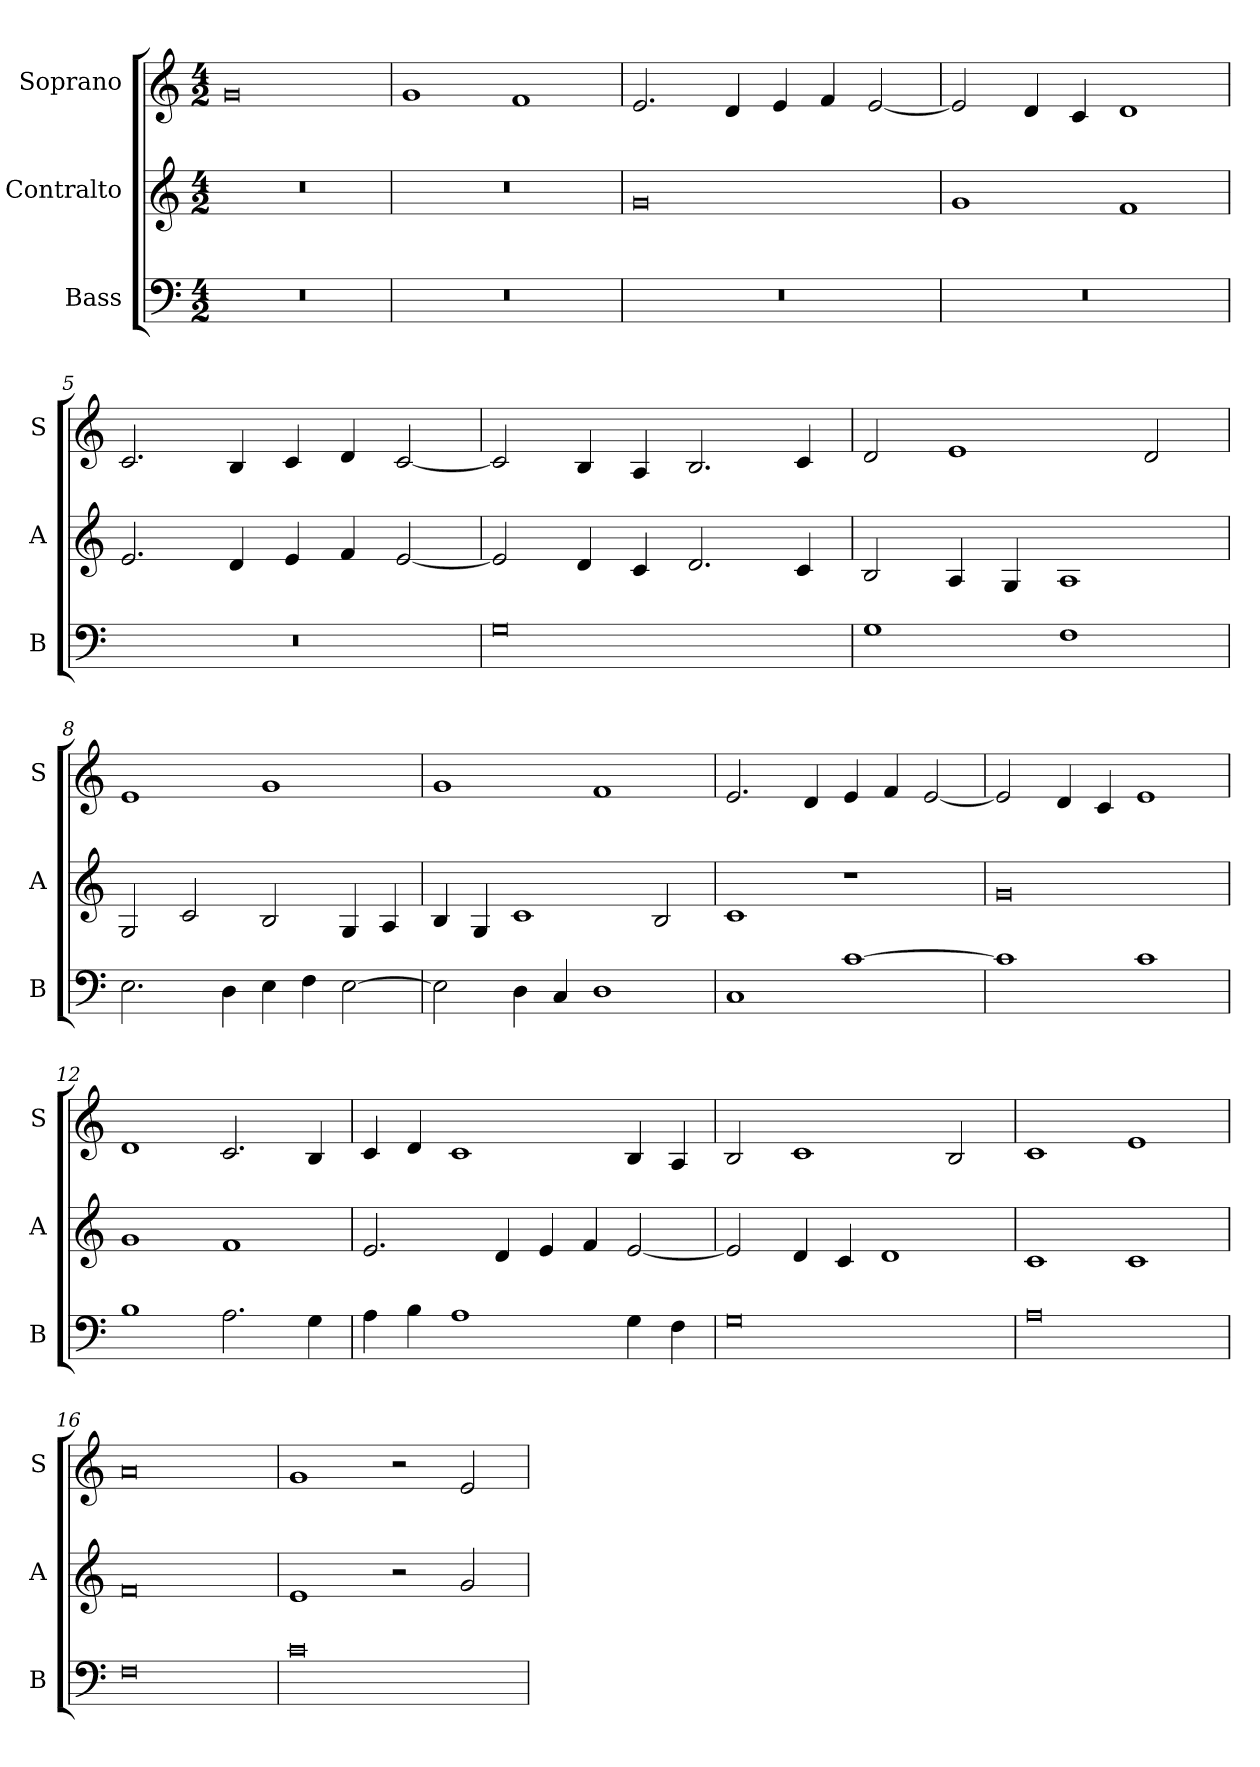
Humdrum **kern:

**kern	**kern	**kern
*part3	*part2	*part1
*staff3	*staff2	*staff1
*I"Bass	*I"Contralto	*I"Soprano
*I'B	*I'A	*I'S
*clefF4	*clefG2	*clefG2
*k[]	*k[]	*k[]
*G:mix	*G:mix	*G:mix
*M4/2	*M4/2	*M4/2
=1	=1	=1
0r	0r	0g
=2	=2	=2
0r	0r	1g
.	.	1f
=3	=3	=3
0r	0g	2.e
.	.	4d
.	.	4e
.	.	4f
.	.	[2e
=4	=4	=4
0r	1g	2e]
.	.	4d
.	.	4c
.	1f	1d
=5	=5	=5
0r	2.e	2.c
.	4d	4B
.	4e	4c
.	4f	4d
.	[2e	[2c
=6	=6	=6
0G	2e]	2c]
.	4d	4B
.	4c	4A
.	2.d	2.B
.	4c	4c
=7	=7	=7
1G	2B	2d
.	4A	1e
.	4G	.
1F	1A	.
.	.	2d
=8	=8	=8
2.E	2G	1e
.	2c	.
4D	.	.
4E	2B	1g
4F	.	.
[2E	4G	.
.	4A	.
=9	=9	=9
2E]	4B	1g
.	4G	.
4D	1c	.
4C	.	.
1D	.	1f
.	2B	.
=10	=10	=10
1C	1c	2.e
.	.	4d
[1c	1r	4e
.	.	4f
.	.	[2e
=11	=11	=11
1c]	0g	2e]
.	.	4d
.	.	4c
1c	.	1e
=12	=12	=12
1B	1g	1d
2.A	1f	2.c
4G	.	4B
=13	=13	=13
4A	2.e	4c
4B	.	4d
1A	.	1c
.	4d	.
.	4e	.
.	4f	.
4G	[2e	4B
4F	.	4A
=14	=14	=14
0G	2e]	2B
.	4d	1c
.	4c	.
.	1d	.
.	.	2B
=15	=15	=15
0A	1c	1c
.	1c	1e
=16	=16	=16
0F	0f	0a
=17	=17	=17
0c	1e	1g
.	2r	2r
.	2g	2e
=	=	=
*-	*-	*-
